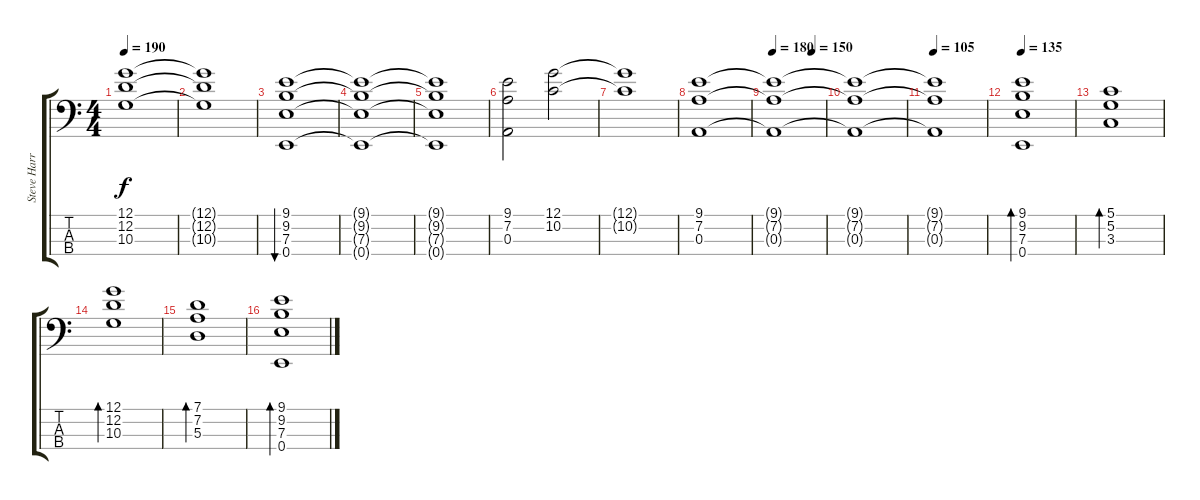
\track ("Steve Harris" "Steve Harr") {instrument electricbassfinger}
\staff {score tabs}
\tuning (G2 D2 A1 E1) {hide}
\ts (4 4)
\tempo 190
\clef f4
\ks c
(12.1{t} 12.2{t} 10.3{t}).1{dy f} |
(12.1{t} 12.2{t} 10.3{t}).1 |
(9.1 9.2 7.3 0.4).1{bu 60} |
(9.1{t} 9.2{t} 7.3{t} 0.4{t}).1 |
(9.1{t} 9.2{t} 7.3{t} 0.4{t}).1 |
(9.1 7.2 0.3).2 (12.1 10.2).2 |
(12.1{t} 10.2{t}).1 |
(9.1 7.2 0.3).1 |
\tempo 180
\tempo (150 0.75)
(9.1{t} 7.2{t} 0.3{t}).1 |
(9.1{t} 7.2{t} 0.3{t}).1 |
\tempo 105
(9.1{t} 7.2{t} 0.3{t}).1 |
\tempo 135
(9.1 9.2 7.3 0.4).1{bd 60} |
(5.1 5.2 3.3).1{bd 60} |
(12.1 12.2 10.3).1{bd 60} |
(7.1 7.2 5.3).1{bd 60} |
(9.1 9.2 7.3 0.4).1{bd 60}
